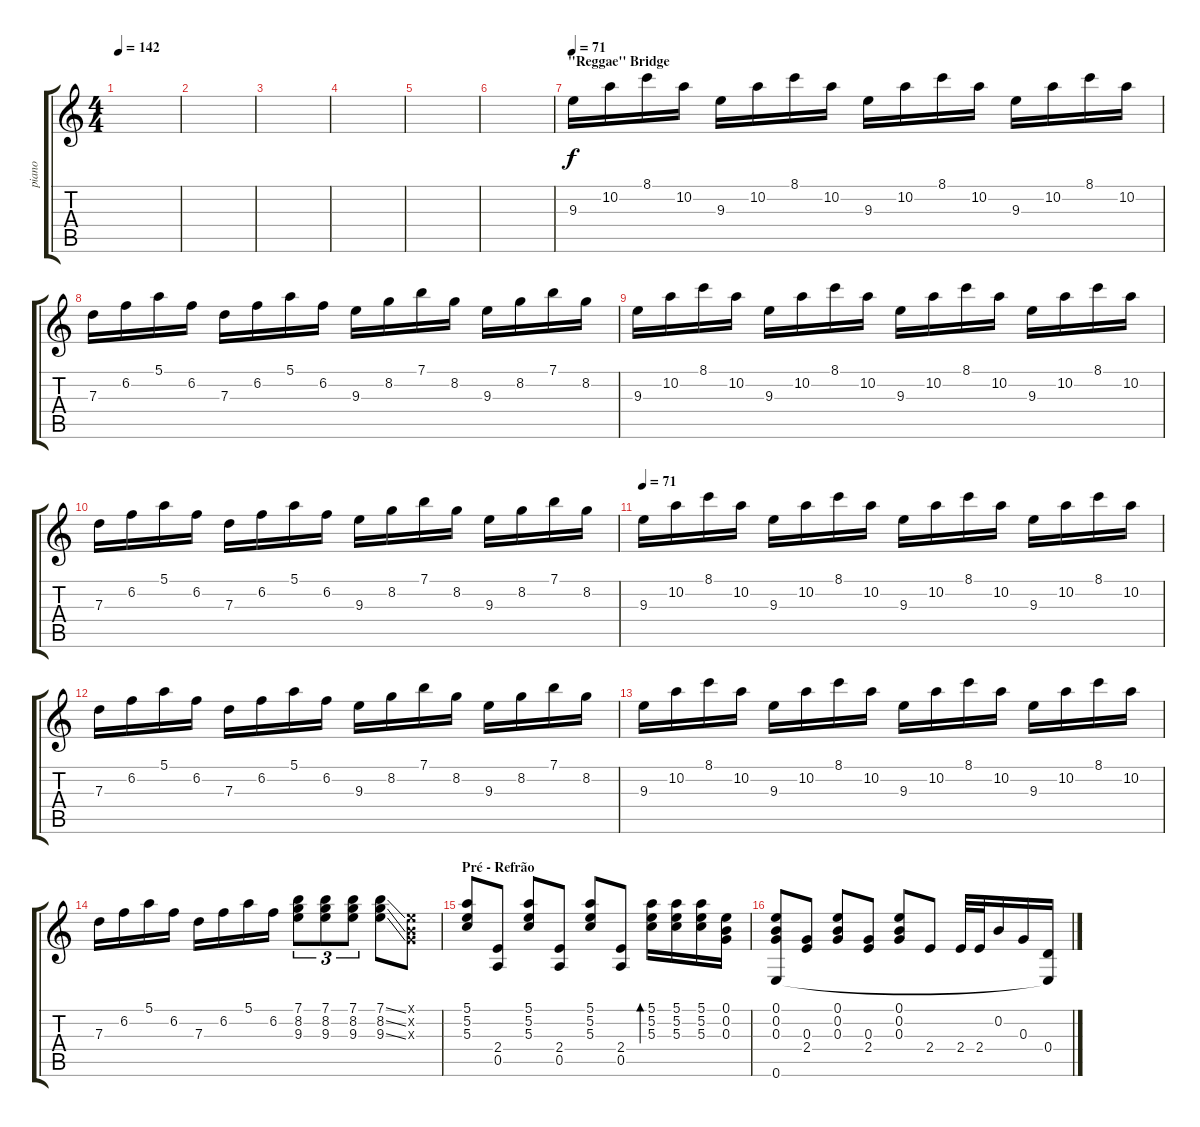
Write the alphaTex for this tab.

\track ("piano" "piano") {instrument electricguitarclean}
\staff {score tabs}
\tuning (E4 B3 G3 D3 A2 E2) {hide}
\ts (4 4)
\tempo 142
\clef g2
\ks c
|
|
|
|
|
|
\section ("" "''Reggae'' Bridge")
\tempo 71
9.3.16 10.2.16 8.1.16 10.2.16 9.3.16 10.2.16 8.1.16 10.2.16 9.3.16 10.2.16 8.1.16 10.2.16 9.3.16 10.2.16 8.1.16 10.2.16 |
7.3.16 6.2.16 5.1.16 6.2.16 7.3.16 6.2.16 5.1.16 6.2.16 9.3.16 8.2.16 7.1.16 8.2.16 9.3.16 8.2.16 7.1.16 8.2.16 |
9.3.16 10.2.16 8.1.16 10.2.16 9.3.16 10.2.16 8.1.16 10.2.16 9.3.16 10.2.16 8.1.16 10.2.16 9.3.16 10.2.16 8.1.16 10.2.16 |
7.3.16 6.2.16 5.1.16 6.2.16 7.3.16 6.2.16 5.1.16 6.2.16 9.3.16 8.2.16 7.1.16 8.2.16 9.3.16 8.2.16 7.1.16 8.2.16 |
\tempo 71
9.3.16 10.2.16 8.1.16 10.2.16 9.3.16 10.2.16 8.1.16 10.2.16 9.3.16 10.2.16 8.1.16 10.2.16 9.3.16 10.2.16 8.1.16 10.2.16 |
7.3.16 6.2.16 5.1.16 6.2.16 7.3.16 6.2.16 5.1.16 6.2.16 9.3.16 8.2.16 7.1.16 8.2.16 9.3.16 8.2.16 7.1.16 8.2.16 |
9.3.16 10.2.16 8.1.16 10.2.16 9.3.16 10.2.16 8.1.16 10.2.16 9.3.16 10.2.16 8.1.16 10.2.16 9.3.16 10.2.16 8.1.16 10.2.16 |
7.3.16 6.2.16 5.1.16 6.2.16 7.3.16 6.2.16 5.1.16 6.2.16 (7.1 8.2 9.3).8{tu (3 2)} (7.1 8.2 9.3).8{tu (3 2)} (7.1 8.2 9.3).8{tu (3 2)} (7.1{ss} 8.2{ss} 9.3{ss}).8 (0.1{x} 0.2{x} 0.3{x}).8 |
\section ("" "Pré - Refrão")
(5.1 5.2 5.3).8 (2.4 0.5).8 (5.1 5.2 5.3).8 (2.4 0.5).8 (5.1 5.2 5.3).8 (2.4 0.5).8 (5.1 5.2 5.3).16{bd 480} (5.1 5.2 5.3).16 (5.1 5.2 5.3).16 (0.1 0.2 0.3).16 |
(0.1 0.2 0.3 0.6).8 (0.3 2.4).8 (0.1 0.2 0.3).8 (0.3 2.4).8 (0.1 0.2 0.3).8 2.4.8 2.4.32 2.4.32 0.2.16 0.3.16 (0.4 0.6{t}).16
